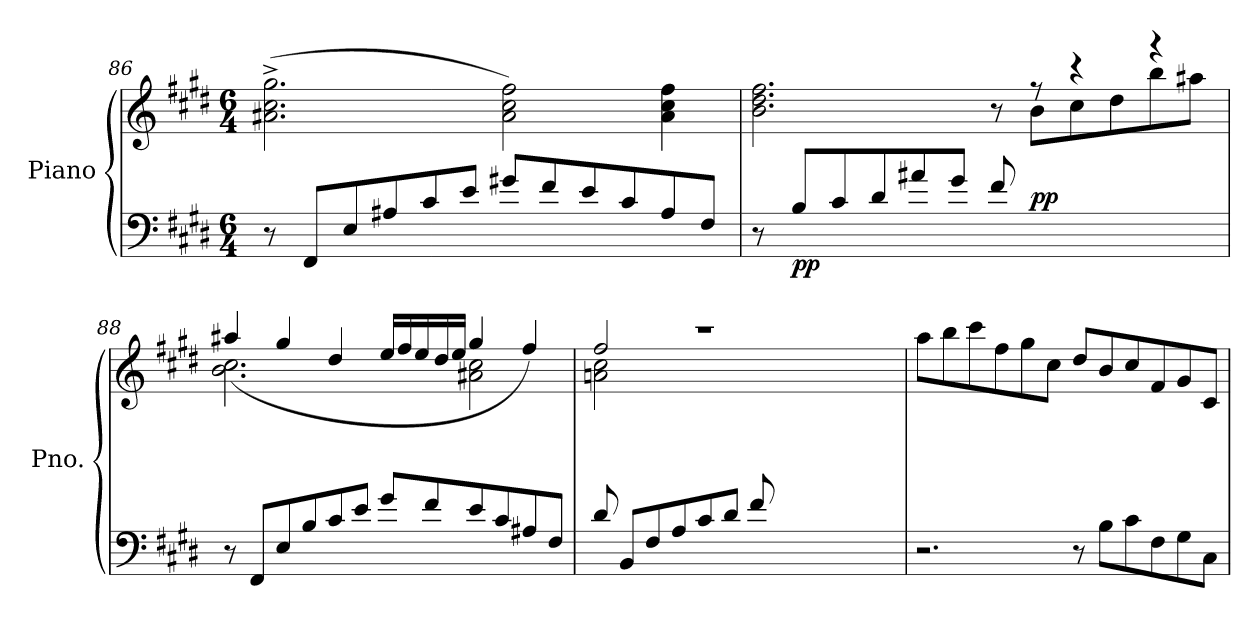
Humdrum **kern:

**kern	**kern	**dynam
*part1	*part1	*part1
*staff2	*staff1	*staff1/2
*I"Piano	*	*
*I'Pno.	*	*
*clefF4	*clefG2	*
*k[f#c#g#d#]	*k[f#c#g#d#]	*
*M6/4	*M6/4	*
=86	=86	=86
8r	(>2.a#X\^ 2.cc#\^ 2.gg#\^	.
8FF#/L	.	.
8E/	.	.
8A#X/	.	.
8c#/	.	.
8e/J	.	.
8g#X/L	2a#\ 2cc#\ 2ff#\)	.
8f#/	.	.
8e/	.	.
8c#/	.	.
8A#/	4a#\ 4cc#\ 4ff#\	.
8F#/J	.	.
!!LO:LB:g=z
=87	=87	=87
*	*^	*
8r	2.b\ 2.dd#\ 2.ff#\	2..ryy	.
!	!	!	!LO:DY:b=2
(<8B/L	.	.	pp
8c#/	.	.	.
8d#/	.	.	.
8a#X/	.	.	.
8g#/J	.	.	.
8f#/	8r	.	.
!	!	!	!LO:DY:a=2
2ryy	8r	8b\L	pp
.	4r	8cc#\	.
.	.	8dd#\	.
.	4r	8bb\	.
8ryy	.	8aa#X\J)	.
=88	=88	=88	=88
8r	2.b\ 2.cc#\	(>4aa#X/	.
8FF#/L	.	.	.
8E/	.	4gg#/	.
8B/	.	.	.
8c#/	.	4dd#/	.
8e/J	.	.	.
*	*	*Xtuplet	*
8g#/L	4ryy	20ee/LL	.
.	.	20ff#/	.
.	.	20ee/	.
8f#/	.	.	.
.	.	20dd#/	.
.	.	20ee/JJ	.
8e/	2a#X\ 2cc#\	4gg#/	.
8c#/	.	.	.
8A#X/	.	4ff#/)	.
8F#/J	.	.	.
=89	=89	=89	=89
*	*	*^	*
8d#/	2an\ 2cc#\	2ff#/	2..ryy	.
(>8BB/L	.	.	.	.
8F#/	.	.	.	.
8A/	.	.	.	.
8c#/	1ryy	1r	.	.
8d#/J	.	.	.	.
8f#/L	.	.	.	.
2ryy	.	.	8a\	.
.	.	.	8cc#\	.
.	.	.	8dd#\	.
.	.	.	8ff#\	.
8ryy	.	.	8gg#\J)	.
*	*v	*v	*v	*
!!LO:PB:g=z
=90	=90	=90
2.r	8aa\L	.
.	8bb\	.
.	8ccc#\	.
.	8ff#\	.
.	8gg#\	.
.	8cc#\J	.
8r	8dd#/L	.
8B\L	8b/	.
8c#\	8cc#/	.
8F#\	8f#/	.
8G#\	8g#/	.
8C#\J	8c#/J	.
=	=	=
*-	*-	*-
